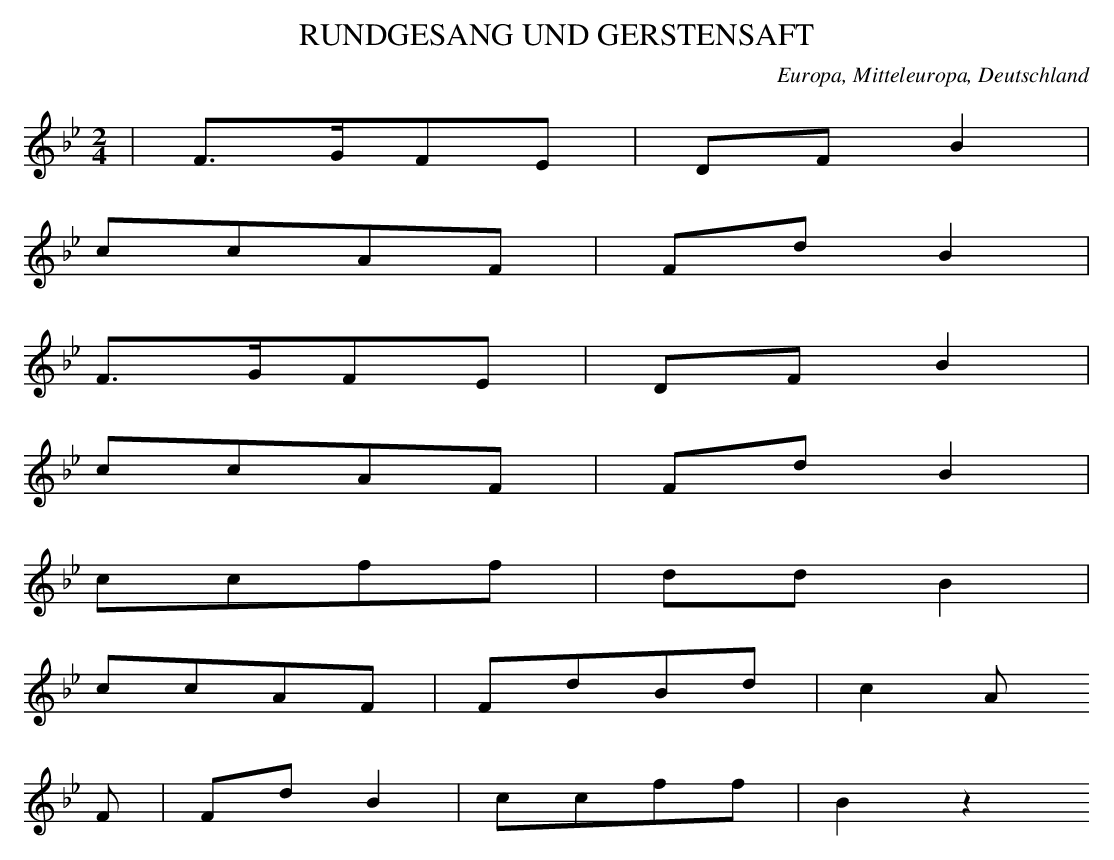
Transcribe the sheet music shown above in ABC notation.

X:1
T: RUNDGESANG UND GERSTENSAFT
O: Europa, Mitteleuropa, Deutschland
M: 2/4
L: 1/16
K: Bb
 | F3GF2E2 | D2F2B4 |
c2c2A2F2 | F2d2B4 |
F3GF2E2 | D2F2B4 |
c2c2A2F2 | F2d2B4 |
c2c2f2f2 | d2d2B4 |
c2c2A2F2 | F2d2B2d2 | c4A2
F2 | F2d2B4 | c2c2f2f2 | B4z4
